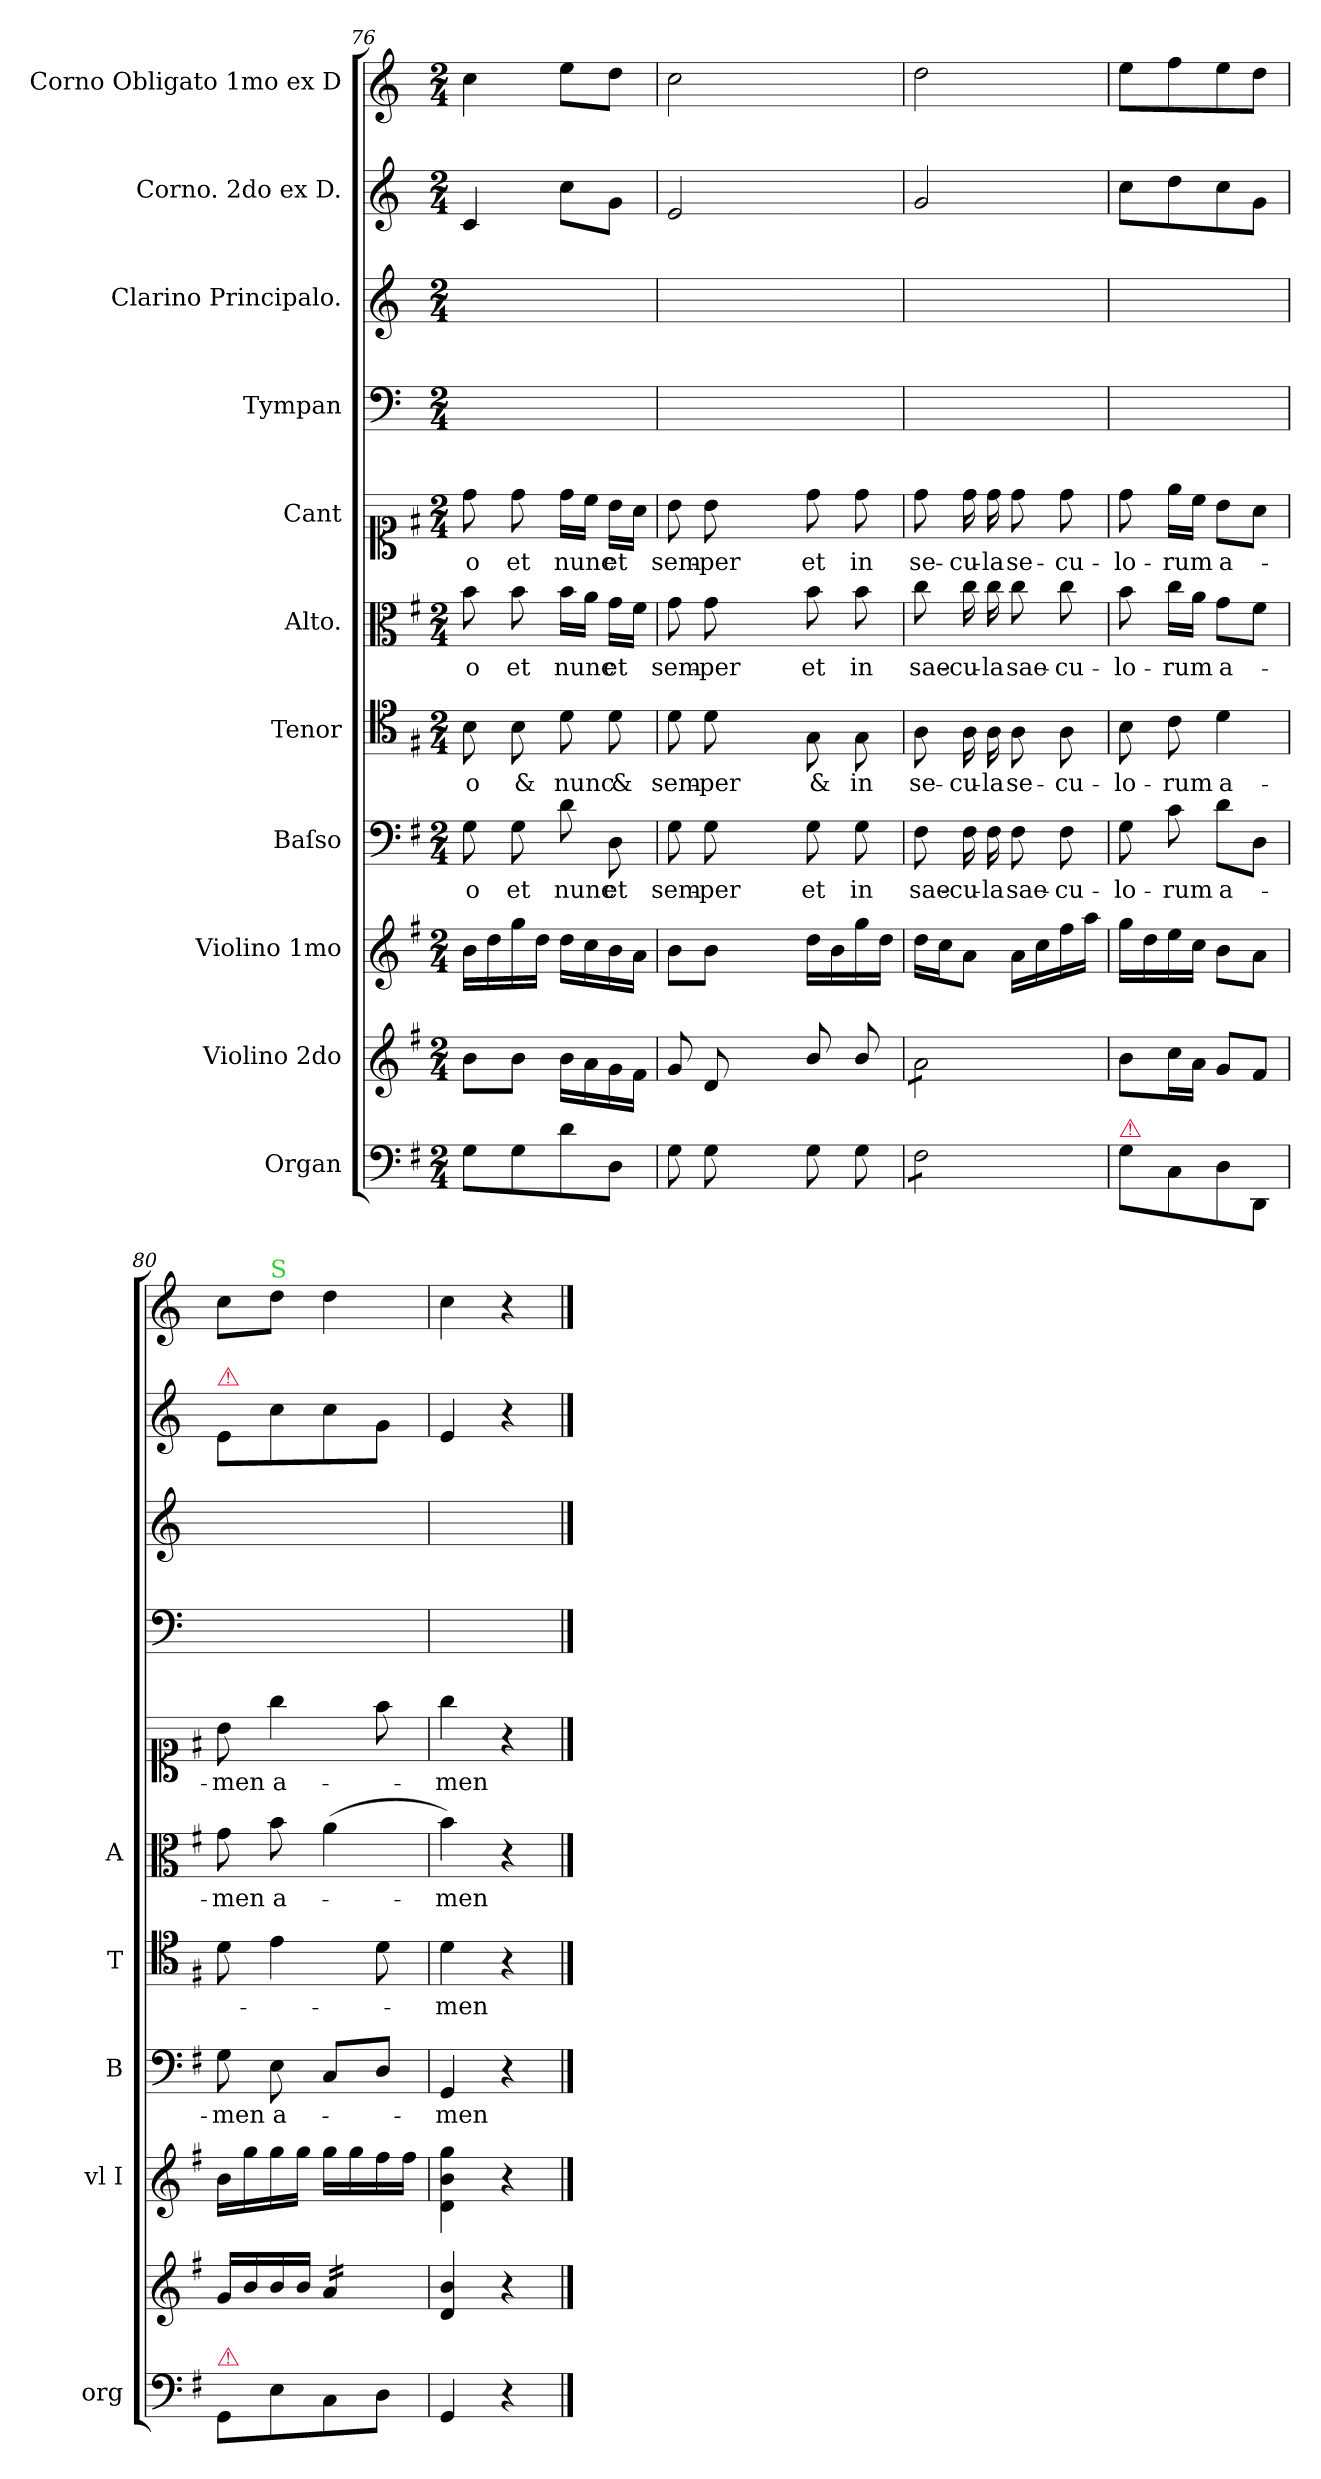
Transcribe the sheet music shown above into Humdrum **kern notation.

**kern	**kern	**kern	**kern	**text	**kern	**text	**kern	**text	**kern	**text	**kern	**kern	**kern	**kern
*part11	*part10	*part9	*part8	*part8	*part7	*part7	*part6	*part6	*part5	*part5	*part4	*part3	*part2	*part1
*staff11	*staff10	*staff9	*staff8	*staff8	*staff7	*staff7	*staff6	*staff6	*staff5	*staff5	*staff4	*staff3	*staff2	*staff1
*I"Organ	*I"Violino 2do	*I"Violino 1mo	*I"Baſso	*	*I"Tenor	*	*I"Alto.	*	*I"Cant	*	*I"Tympan	*I"Clarino Principalo.	*I"Corno. 2do ex D.	*I"Corno Obligato 1mo ex D
*I'org	*	*I'vl I	*I'B	*	*I'T	*	*I'A	*	*	*	*	*	*	*
*clefF4	*clefG2	*clefG2	*clefF4	*	*clefC4	*	*clefC3	*	*clefC1	*	*clefF4	*clefG2	*clefG2	*clefG2
*	*	*	*	*	*	*	*	*	*	*	*	*ITrd-1c-2	*ITrd3c5	*ITrd3c5
*k[f#]	*k[f#]	*k[f#]	*k[f#]	*	*k[f#]	*	*k[f#]	*	*k[f#]	*	*k[]	*k[f#c#]	*k[f#]	*k[f#]
*M2/4	*M2/4	*M2/4	*M2/4	*	*M2/4	*	*M2/4	*	*M2/4	*	*M2/4	*M2/4	*M2/4	*M2/4
=76	=76	=76	=76	=76	=76	=76	=76	=76	=76	=76	=76	=76	=76	=76
8G\L	8b\L	16b\LL	8G\	-o	8B\	-o	8b\	-o	8dd\	-o	2ryy	2ryy	4G/	4g\
.	.	16dd\	.	.	.	.	.	.	.	.	.	.	.	.
8G\	8b\J	16gg\	8G\	et	8B\	&	8b\	et	8dd\	et	.	.	.	.
.	.	16dd\JJ	.	.	.	.	.	.	.	.	.	.	.	.
8d\	16b\LL	16dd\LL	8d\	nunc	8d\	nunc	16b\LL	nunc	16dd\LL	nunc	.	.	8g\L	8b\L
.	16a\	16cc\	.	.	.	.	16a\JJ	.	16cc\JJ	.	.	.	.	.
8D\J	16g\	16b\	8D\	et	8d\	&	16g\LL	et	16b\LL	et	.	.	8d\J	8a\J
.	16f#\JJ	16a\JJ	.	.	.	.	16f#\JJ	.	16a\JJ	.	.	.	.	.
=77	=77	=77	=77	=77	=77	=77	=77	=77	=77	=77	=77	=77	=77	=77
8G\	8g/	8b\L	8G\	sem-	8d\	sem-	8g\	sem-	8b\	sem-	2ryy	2ryy	2B/	2g\
8G\	8d/	8b\J	8G\	-per	8d\	-per	8g\	-per	8b\	-per	.	.	.	.
4ryy	4ryy	4ryy	4ryy	.	4ryy	.	4ryy	.	4ryy	.	.	.	.	.
=-	=-	=-	=-	=-	=-	=-	=-	=-	=-	=-	=-	=-	=-	=-
8G\	8b/	16dd\LL	8G\	et	8G\	&	8b\	et	8dd\	et	4ryy	4ryy	4ryy	4ryy
.	.	16b\	.	.	.	.	.	.	.	.	.	.	.	.
8G\	8b/	16gg\	8G\	in	8G\	in	8b\	in	8dd\	in	.	.	.	.
.	.	16dd\JJ	.	.	.	.	.	.	.	.	.	.	.	.
=78	=78	=78	=78	=78	=78	=78	=78	=78	=78	=78	=78	=78	=78	=78
*tremolo	*	*	*	*	*	*	*	*	*	*	*	*	*	*
*	*tremolo	*	*	*	*	*	*	*	*	*	*	*	*	*
8F#\L	8a\L	16dd\LL	8F#\	sae-	8A\	se-	8cc\	sae-	8dd\	se-	2ryy	2ryy	2d/	2a\
.	.	16cc\J	.	.	.	.	.	.	.	.	.	.	.	.
8F#\	8a\	8a\J	16F#\	-cu-	16A\	-cu-	16cc\	-cu-	16dd\	-cu-	.	.	.	.
.	.	.	16F#\	-la	16A\	-la	16cc\	-la	16dd\	-la	.	.	.	.
8F#\	8a\	16a\LL	8F#\	sae-	8A\	se-	8cc\	sae-	8dd\	se-	.	.	.	.
.	.	16cc\	.	.	.	.	.	.	.	.	.	.	.	.
8F#\J	8a\J	16ff#\	8F#\	-cu-	8A\	-cu-	8cc\	-cu-	8dd\	-cu-	.	.	.	.
*	*Xtremolo	*	*	*	*	*	*	*	*	*	*	*	*	*
*Xtremolo	*	*	*	*	*	*	*	*	*	*	*	*	*	*
.	.	16aa\JJ	.	.	.	.	.	.	.	.	.	.	.	.
=79	=79	=79	=79	=79	=79	=79	=79	=79	=79	=79	=79	=79	=79	=79
!LO:TX:a:color=crimson:t=⚠	!	!	!	!	!	!	!	!	!	!	!	!	!	!
8G\L	8b\L	16gg\LL	8G\	-lo-	8B\	-lo-	8b\	-lo-	8dd\	-lo-	2ryy	2ryy	8g\L	8b\L
.	.	16dd\	.	.	.	.	.	.	.	.	.	.	.	.
8C\	16cc\L	16ee\	8c\	-rum	8c\	-rum	16cc\LL	-rum	16ee\LL	-rum	.	.	8a\	8cc\
.	16a\JJ	16cc\JJ	.	.	.	.	16a\JJ	.	16cc\JJ	.	.	.	.	.
8D\	8g/L	8b\L	8d\L	a-	4d\	a-	8g\L	a-	8b\L	a-	.	.	8g\	8b\
8DD/J	8f#/J	8a\J	8D\J	.	.	.	8f#\J	.	8a\J	.	.	.	8d\J	8a\J
=80	=80	=80	=80	=80	=80	=80	=80	=80	=80	=80	=80	=80	=80	=80
!	!	!	!	!	!	!	!	!	!	!	!	!	!LO:TX:a:color=crimson:t=⚠	!
!LO:TX:a:color=crimson:t=⚠	!	!	!	!	!	!	!	!	!	!	!	!	!	!
8GG/L	16g/LL	16b\LL	8G\	-men	8d\	.	8g\	-men	8b\	-men	2ryy	2ryy	8B/L	8g\L
.	16b/	16gg\	.	.	.	.	.	.	.	.	.	.	.	.
!	!	!	!	!	!	!	!	!	!	!	!	!	!	!LO:TX:a:color=limegreen:t=S
8E\	16b/	16gg\	8E\	a-	4e\	.	8b\	a-	4gg\	a-	.	.	8g\	8a\J
.	16b/JJ	16gg\JJ	.	.	.	.	.	.	.	.	.	.	.	.
*	*tremolo	*	*	*	*	*	*	*	*	*	*	*	*	*
8C\	16a/LL	16gg\LL	8C/L	.	.	.	(4a\	.	.	.	.	.	8g\	4a\
.	16a/	16gg\	.	.	.	.	.	.	.	.	.	.	.	.
8D\J	16a/	16ff#\	8D/J	.	8d\	.	.	.	8ff#\	.	.	.	8d\J	.
.	16a/JJ	16ff#\JJ	.	.	.	.	.	.	.	.	.	.	.	.
*	*Xtremolo	*	*	*	*	*	*	*	*	*	*	*	*	*
=81	=81	=81	=81	=81	=81	=81	=81	=81	=81	=81	=81	=81	=81	=81
4GG/	4d/ 4b/	4d\ 4b\ 4gg\	4GG/	-men	4d\	-men	4b\)	-men	4gg\	-men	2ryy	2ryy	4B/	4g\
4r	4r	4r	4r	.	4r	.	4r	.	4r	.	.	.	4r	4r
==	==	==	==	==	==	==	==	==	==	==	==	==	==	==
*-	*-	*-	*-	*-	*-	*-	*-	*-	*-	*-	*-	*-	*-	*-
